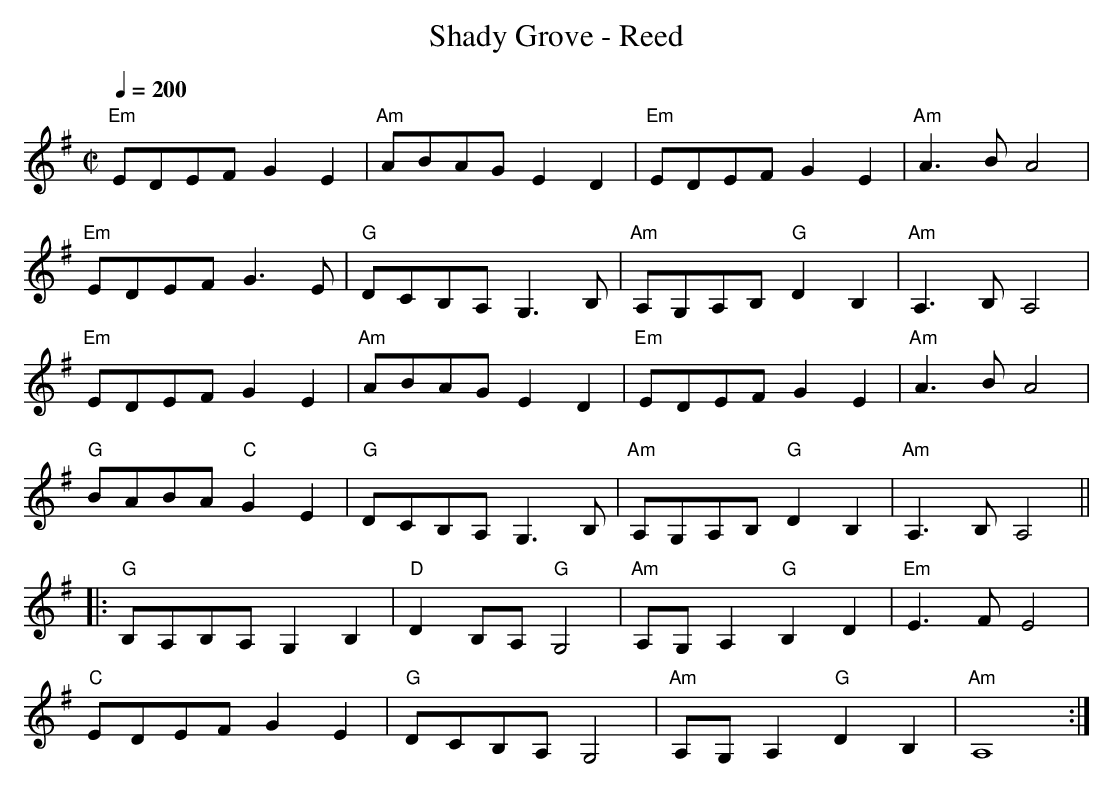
X:1
T:Shady Grove - Reed
L:1/8
M:C|
Q:1/4=200
K:Ador
"Em" EDEF G2E2 |"Am" ABAG E2D2 |"Em" EDEF G2E2 |"Am" A3B A4 |
"Em" EDEF G3E | "G" DCB,A, G,3B, |"Am" A,G,A,B, "G" D2B,2 | "Am" A,3B, A,4 |
"Em" EDEF G2E2 |"Am" ABAG E2D2 |"Em" EDEF G2E2 |"Am" A3B A4 |
"G" BABA "C" G2E2 | "G" DCB,A, G,3B, |"Am"  A,G,A,B, "G" D2B,2 | "Am" A,3B, A,4 ||
|: "G" B,A,B,A, G,2B,2 | "D" D2 B,A, "G" G,4 | "Am" A,G,A,2 "G" B,2D2 | "Em" E3F E4 |
"C" EDEF G2E2 |"G" DCB,A, G,4 |"Am"  A,G,A,2 "G" D2B,2 |"Am" A,8 :|
